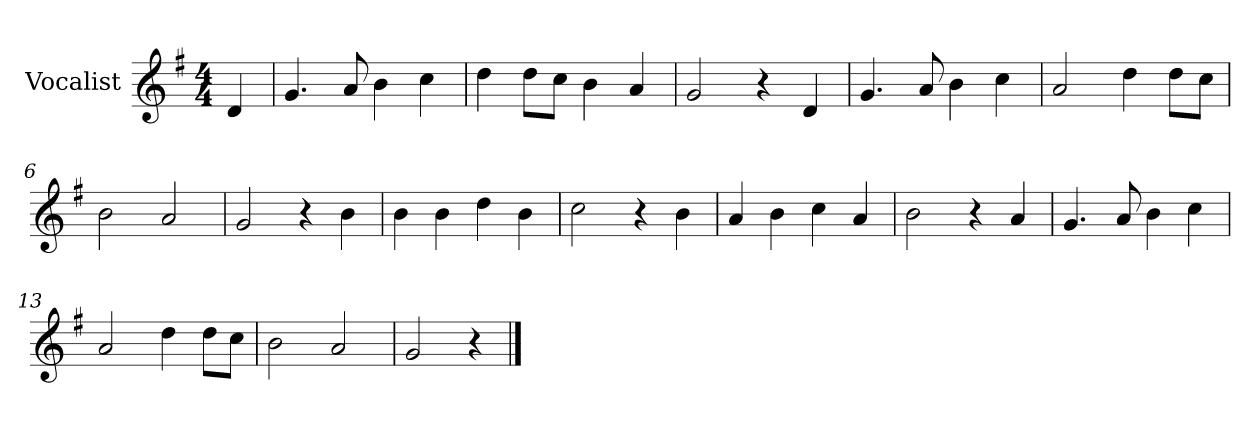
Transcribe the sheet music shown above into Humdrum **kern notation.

**kern
*part1
*staff1
*I"Vocalist
*k[f#]
*G:
*M4/4
=
4d
=1
4.g
8a
4b
4cc
=2
4dd
8ddL
8ccJ
4b
4a
=3
2g
4r
4d
=4
4.g
8a
4b
4cc
=5
2a
4dd
8ddL
8ccJ
=6
2b
2a
=7
2g
4r
4b
=8
4b
4b
4dd
4b
=9
2cc
4r
4b
=10
4a
4b
4cc
4a
=11
2b
4r
4a
=12
4.g
8a
4b
4cc
=13
2a
4dd
8ddL
8ccJ
=14
2b
2a
=15
2g
4r
==
*-
